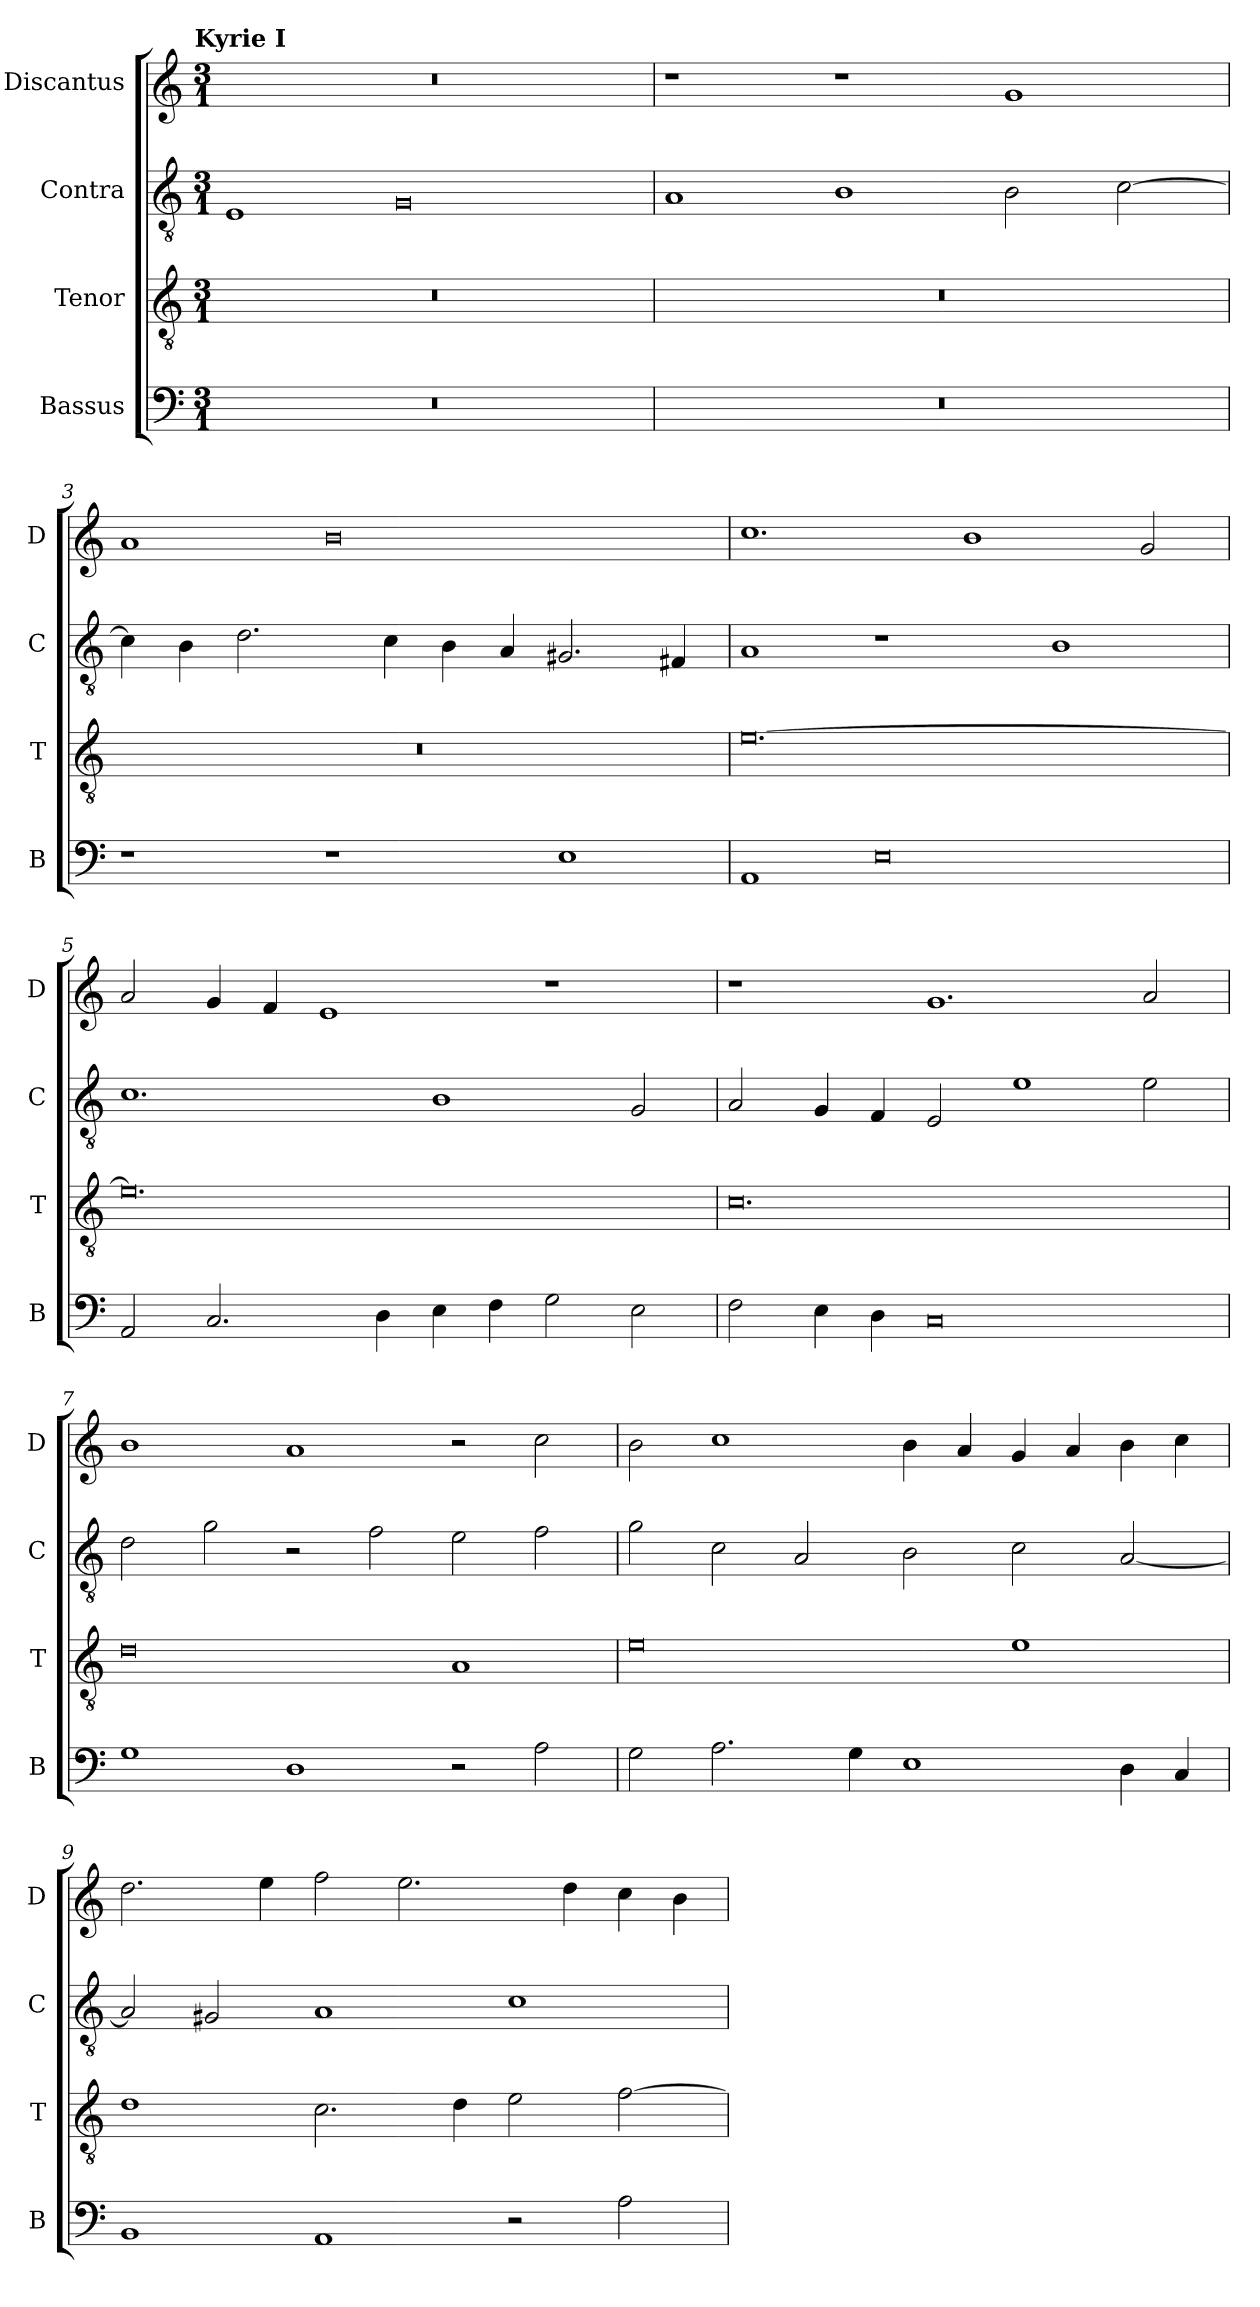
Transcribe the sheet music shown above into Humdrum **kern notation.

**kern	**kern	**kern	**kern
*part4	*part3	*part2	*part1
*staff4	*staff3	*staff2	*staff1
*I"Bassus	*I"Tenor	*I"Contra	*I"Discantus
*I'B	*I'T	*I'C	*I'D
*clefF4	*clefGv2	*clefGv2	*clefG2
*k[]	*k[]	*k[]	*k[]
!!LO:TX:omd:t=Kyrie I
*M3/1	*M3/1	*M3/1	*M3/1
=1	=1	=1	=1
0.r	0.r	1E	0.r
.	.	0G	.
=2	=2	=2	=2
0.r	0.r	1A	1r
.	.	1B	1r
.	.	2B\	1g
.	.	[2c\	.
=3	=3	=3	=3
1r	0.r	4c\]	1a
.	.	4B\	.
.	.	2.d\	.
1r	.	.	0b
.	.	4c\	.
.	.	4B\	.
.	.	4A/	.
1E	.	2.G#X/	.
.	.	4F#X/	.
=4	=4	=4	=4
1AA	[0.e	1A	1.cc
0E	.	1r	.
.	.	.	1b
.	.	1B	.
.	.	.	2g/
=5	=5	=5	=5
2AA/	0.e]	1.c	2a/
2.C/	.	.	4g/
.	.	.	4f/
.	.	.	1e
4D\	.	.	.
4E\	.	1B	.
4F\	.	.	.
2G\	.	.	1r
2E\	.	2G/	.
=6	=6	=6	=6
2F\	0.c	2A/	1r
4E\	.	4G/	.
4D\	.	4F/	.
0C	.	2E/	1.g
.	.	1e	.
.	.	2e\	2a/
=7	=7	=7	=7
1G	0d	2d\	1b
.	.	2g\	.
1D	.	2r	1a
.	.	2f\	.
2r	1A	2e\	2r
2A\	.	2f\	2cc\
=8	=8	=8	=8
2G\	0e	2g\	2b\
2.A\	.	2c\	1cc
.	.	2A/	.
4G\	.	.	.
1E	.	2B\	4b\
.	.	.	4a/
.	1e	2c\	4g/
.	.	.	4a/
4D\	.	[2A/	4b\
4C/	.	.	4cc\
=9	=9	=9	=9
1BB	1d	2A/]	2.dd\
.	.	2G#X/	.
.	.	.	4ee\
1AA	2.c\	1A	2ff\
.	.	.	2.ee\
.	4d\	.	.
2r	2e\	1c	.
.	.	.	4dd\
2A\	[2f\	.	4cc\
.	.	.	4b\
=	=	=	=
*-	*-	*-	*-
